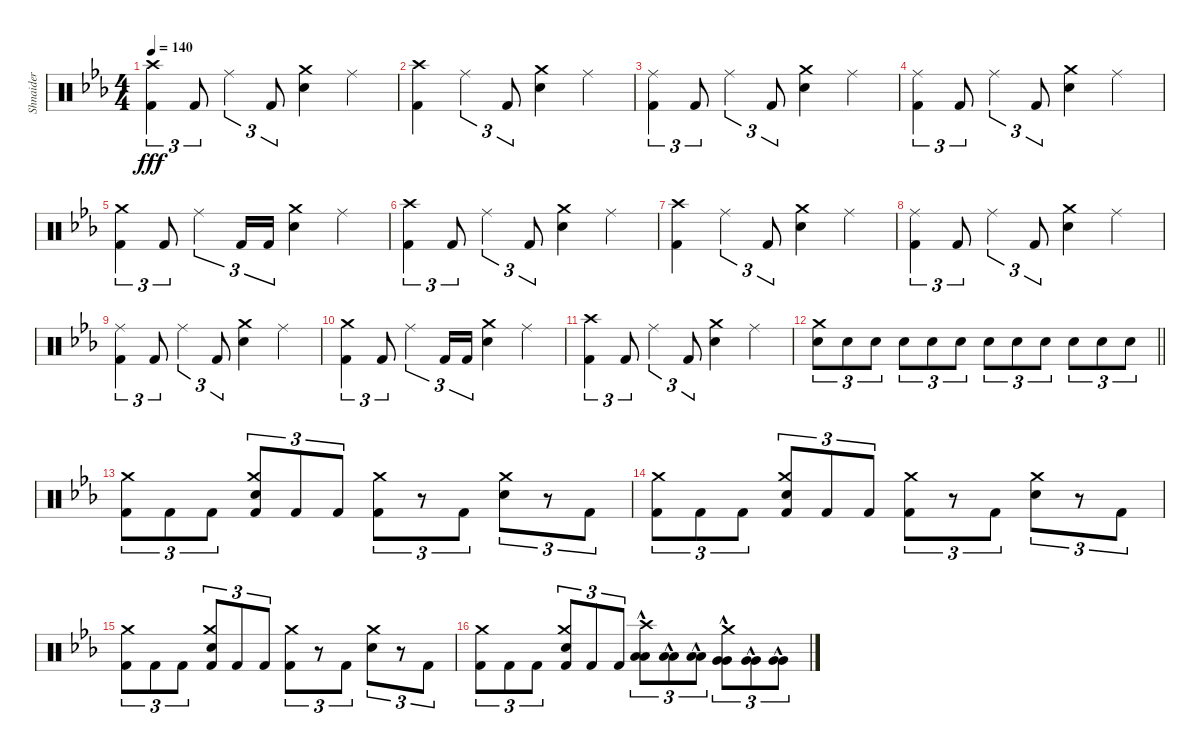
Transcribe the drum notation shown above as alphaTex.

\track ("Shnaider" "Shnaider") {instrument percussion}
\staff {score}
\articulation defaults
\ts (4 4)
\tempo 140
\clef neutral
\ks eb
("Crash high (hit)" "Kick (hit) 2").4{tu (3 2) dy fff} "Kick (hit) 2".8{tu (3 2)} "Ride (middle)".4{tu (3 2)} "Kick (hit) 2".8{tu (3 2)} ("Crash medium (hit)" "Snare (hit) 2").4 "Ride (middle)".4 |
("Crash high (hit)" "Kick (hit) 2").4 "Ride (middle)".4{tu (3 2)} "Kick (hit) 2".8{tu (3 2)} ("Crash medium (hit)" "Snare (hit) 2").4 "Ride (middle)".4 |
("Ride (middle)" "Kick (hit) 2").4{tu (3 2)} "Kick (hit) 2".8{tu (3 2)} "Ride (middle)".4{tu (3 2)} "Kick (hit) 2".8{tu (3 2)} ("Crash medium (hit)" "Snare (hit) 2").4 "Ride (middle)".4 |
("Ride (middle)" "Kick (hit) 2").4{tu (3 2)} "Kick (hit) 2".8{tu (3 2)} "Ride (middle)".4{tu (3 2)} "Kick (hit) 2".8{tu (3 2)} ("Crash medium (hit)" "Snare (hit) 2").4 "Ride (middle)".4 |
("Crash medium (hit)" "Kick (hit) 2").4{tu (3 2)} "Kick (hit) 2".8{tu (3 2)} "Ride (middle)".4{tu (3 2)} "Kick (hit) 2".16{tu (3 2)} "Kick (hit) 2".16{tu (3 2)} ("Crash medium (hit)" "Snare (hit) 2").4 "Ride (middle)".4 |
("Crash high (hit)" "Kick (hit) 2").4{tu (3 2)} "Kick (hit) 2".8{tu (3 2)} "Ride (middle)".4{tu (3 2)} "Kick (hit) 2".8{tu (3 2)} ("Crash medium (hit)" "Snare (hit) 2").4 "Ride (middle)".4 |
("Crash high (hit)" "Kick (hit) 2").4 "Ride (middle)".4{tu (3 2)} "Kick (hit) 2".8{tu (3 2)} ("Crash medium (hit)" "Snare (hit) 2").4 "Ride (middle)".4 |
("Ride (middle)" "Kick (hit) 2").4{tu (3 2)} "Kick (hit) 2".8{tu (3 2)} "Ride (middle)".4{tu (3 2)} "Kick (hit) 2".8{tu (3 2)} ("Crash medium (hit)" "Snare (hit) 2").4 "Ride (middle)".4 |
("Ride (middle)" "Kick (hit) 2").4{tu (3 2)} "Kick (hit) 2".8{tu (3 2)} "Ride (middle)".4{tu (3 2)} "Kick (hit) 2".8{tu (3 2)} ("Crash medium (hit)" "Snare (hit) 2").4 "Ride (middle)".4 |
("Crash medium (hit)" "Kick (hit) 2").4{tu (3 2)} "Kick (hit) 2".8{tu (3 2)} "Ride (middle)".4{tu (3 2)} "Kick (hit) 2".16{tu (3 2)} "Kick (hit) 2".16{tu (3 2)} ("Crash medium (hit)" "Snare (hit) 2").4 "Ride (middle)".4 |
("Crash high (hit)" "Kick (hit) 2").4{tu (3 2)} "Kick (hit) 2".8{tu (3 2)} "Ride (middle)".4{tu (3 2)} "Kick (hit) 2".8{tu (3 2)} ("Crash medium (hit)" "Snare (hit) 2").4 "Ride (middle)".4 |
\barLineRight lightlight
("Crash medium (hit)" "Snare (hit) 2").8{tu (3 2)} "Snare (hit) 2".8{tu (3 2)} "Snare (hit) 2".8{tu (3 2)} "Snare (hit) 2".8{tu (3 2)} "Snare (hit) 2".8{tu (3 2)} "Snare (hit) 2".8{tu (3 2)} "Snare (hit) 2".8{tu (3 2)} "Snare (hit) 2".8{tu (3 2)} "Snare (hit) 2".8{tu (3 2)} "Snare (hit) 2".8{tu (3 2)} "Snare (hit) 2".8{tu (3 2)} "Snare (hit) 2".8{tu (3 2)} |
("Crash medium (hit)" "Kick (hit) 2").8{tu (3 2)} "Kick (hit) 2".8{tu (3 2)} "Kick (hit) 2".8{tu (3 2)} ("Crash medium (hit)" "Snare (hit) 2" "Kick (hit) 2").8{tu (3 2)} "Kick (hit) 2".8{tu (3 2)} "Kick (hit) 2".8{tu (3 2)} ("Crash medium (hit)" "Kick (hit) 2").8{tu (3 2)} r.8{tu (3 2)} "Kick (hit) 2".8{tu (3 2)} ("Crash medium (hit)" "Snare (hit) 2").8{tu (3 2)} r.8{tu (3 2)} "Kick (hit) 2".8{tu (3 2)} |
("Crash medium (hit)" "Kick (hit) 2").8{tu (3 2)} "Kick (hit) 2".8{tu (3 2)} "Kick (hit) 2".8{tu (3 2)} ("Crash medium (hit)" "Snare (hit) 2" "Kick (hit) 2").8{tu (3 2)} "Kick (hit) 2".8{tu (3 2)} "Kick (hit) 2".8{tu (3 2)} ("Crash medium (hit)" "Kick (hit) 2").8{tu (3 2)} r.8{tu (3 2)} "Kick (hit) 2".8{tu (3 2)} ("Crash medium (hit)" "Snare (hit) 2").8{tu (3 2)} r.8{tu (3 2)} "Kick (hit) 2".8{tu (3 2)} |
("Crash medium (hit)" "Kick (hit) 2").8{tu (3 2)} "Kick (hit) 2".8{tu (3 2)} "Kick (hit) 2".8{tu (3 2)} ("Crash medium (hit)" "Snare (hit) 2" "Kick (hit) 2").8{tu (3 2)} "Kick (hit) 2".8{tu (3 2)} "Kick (hit) 2".8{tu (3 2)} ("Crash medium (hit)" "Kick (hit) 2").8{tu (3 2)} r.8{tu (3 2)} "Kick (hit) 2".8{tu (3 2)} ("Crash medium (hit)" "Snare (hit) 2").8{tu (3 2)} r.8{tu (3 2)} "Kick (hit) 2".8{tu (3 2)} |
("Crash medium (hit)" "Kick (hit) 2").8{tu (3 2)} "Kick (hit) 2".8{tu (3 2)} "Kick (hit) 2".8{tu (3 2)} ("Crash medium (hit)" "Snare (hit) 2" "Kick (hit) 2").8{tu (3 2)} "Kick (hit) 2".8{tu (3 2)} "Kick (hit) 2".8{tu (3 2)} ("Low Tom (hit)"{hac} "Crash high (hit)"{hac} "Low Tom (hit)"{hac}).8{tu (3 2)} ("Low Tom (hit)"{hac} "Low Tom (hit)"{hac}).8{tu (3 2)} ("Low Tom (hit)"{hac} "Low Tom (hit)"{hac}).8{tu (3 2)} ("Very Low Tom (hit)"{hac} "Crash medium (hit)"{hac} "Very Low Tom (hit)"{hac}).8{tu (3 2)} ("Very Low Tom (hit)"{hac} "Very Low Tom (hit)"{hac}).8{tu (3 2)} ("Very Low Tom (hit)"{hac} "Very Low Tom (hit)"{hac}).8{tu (3 2)}
